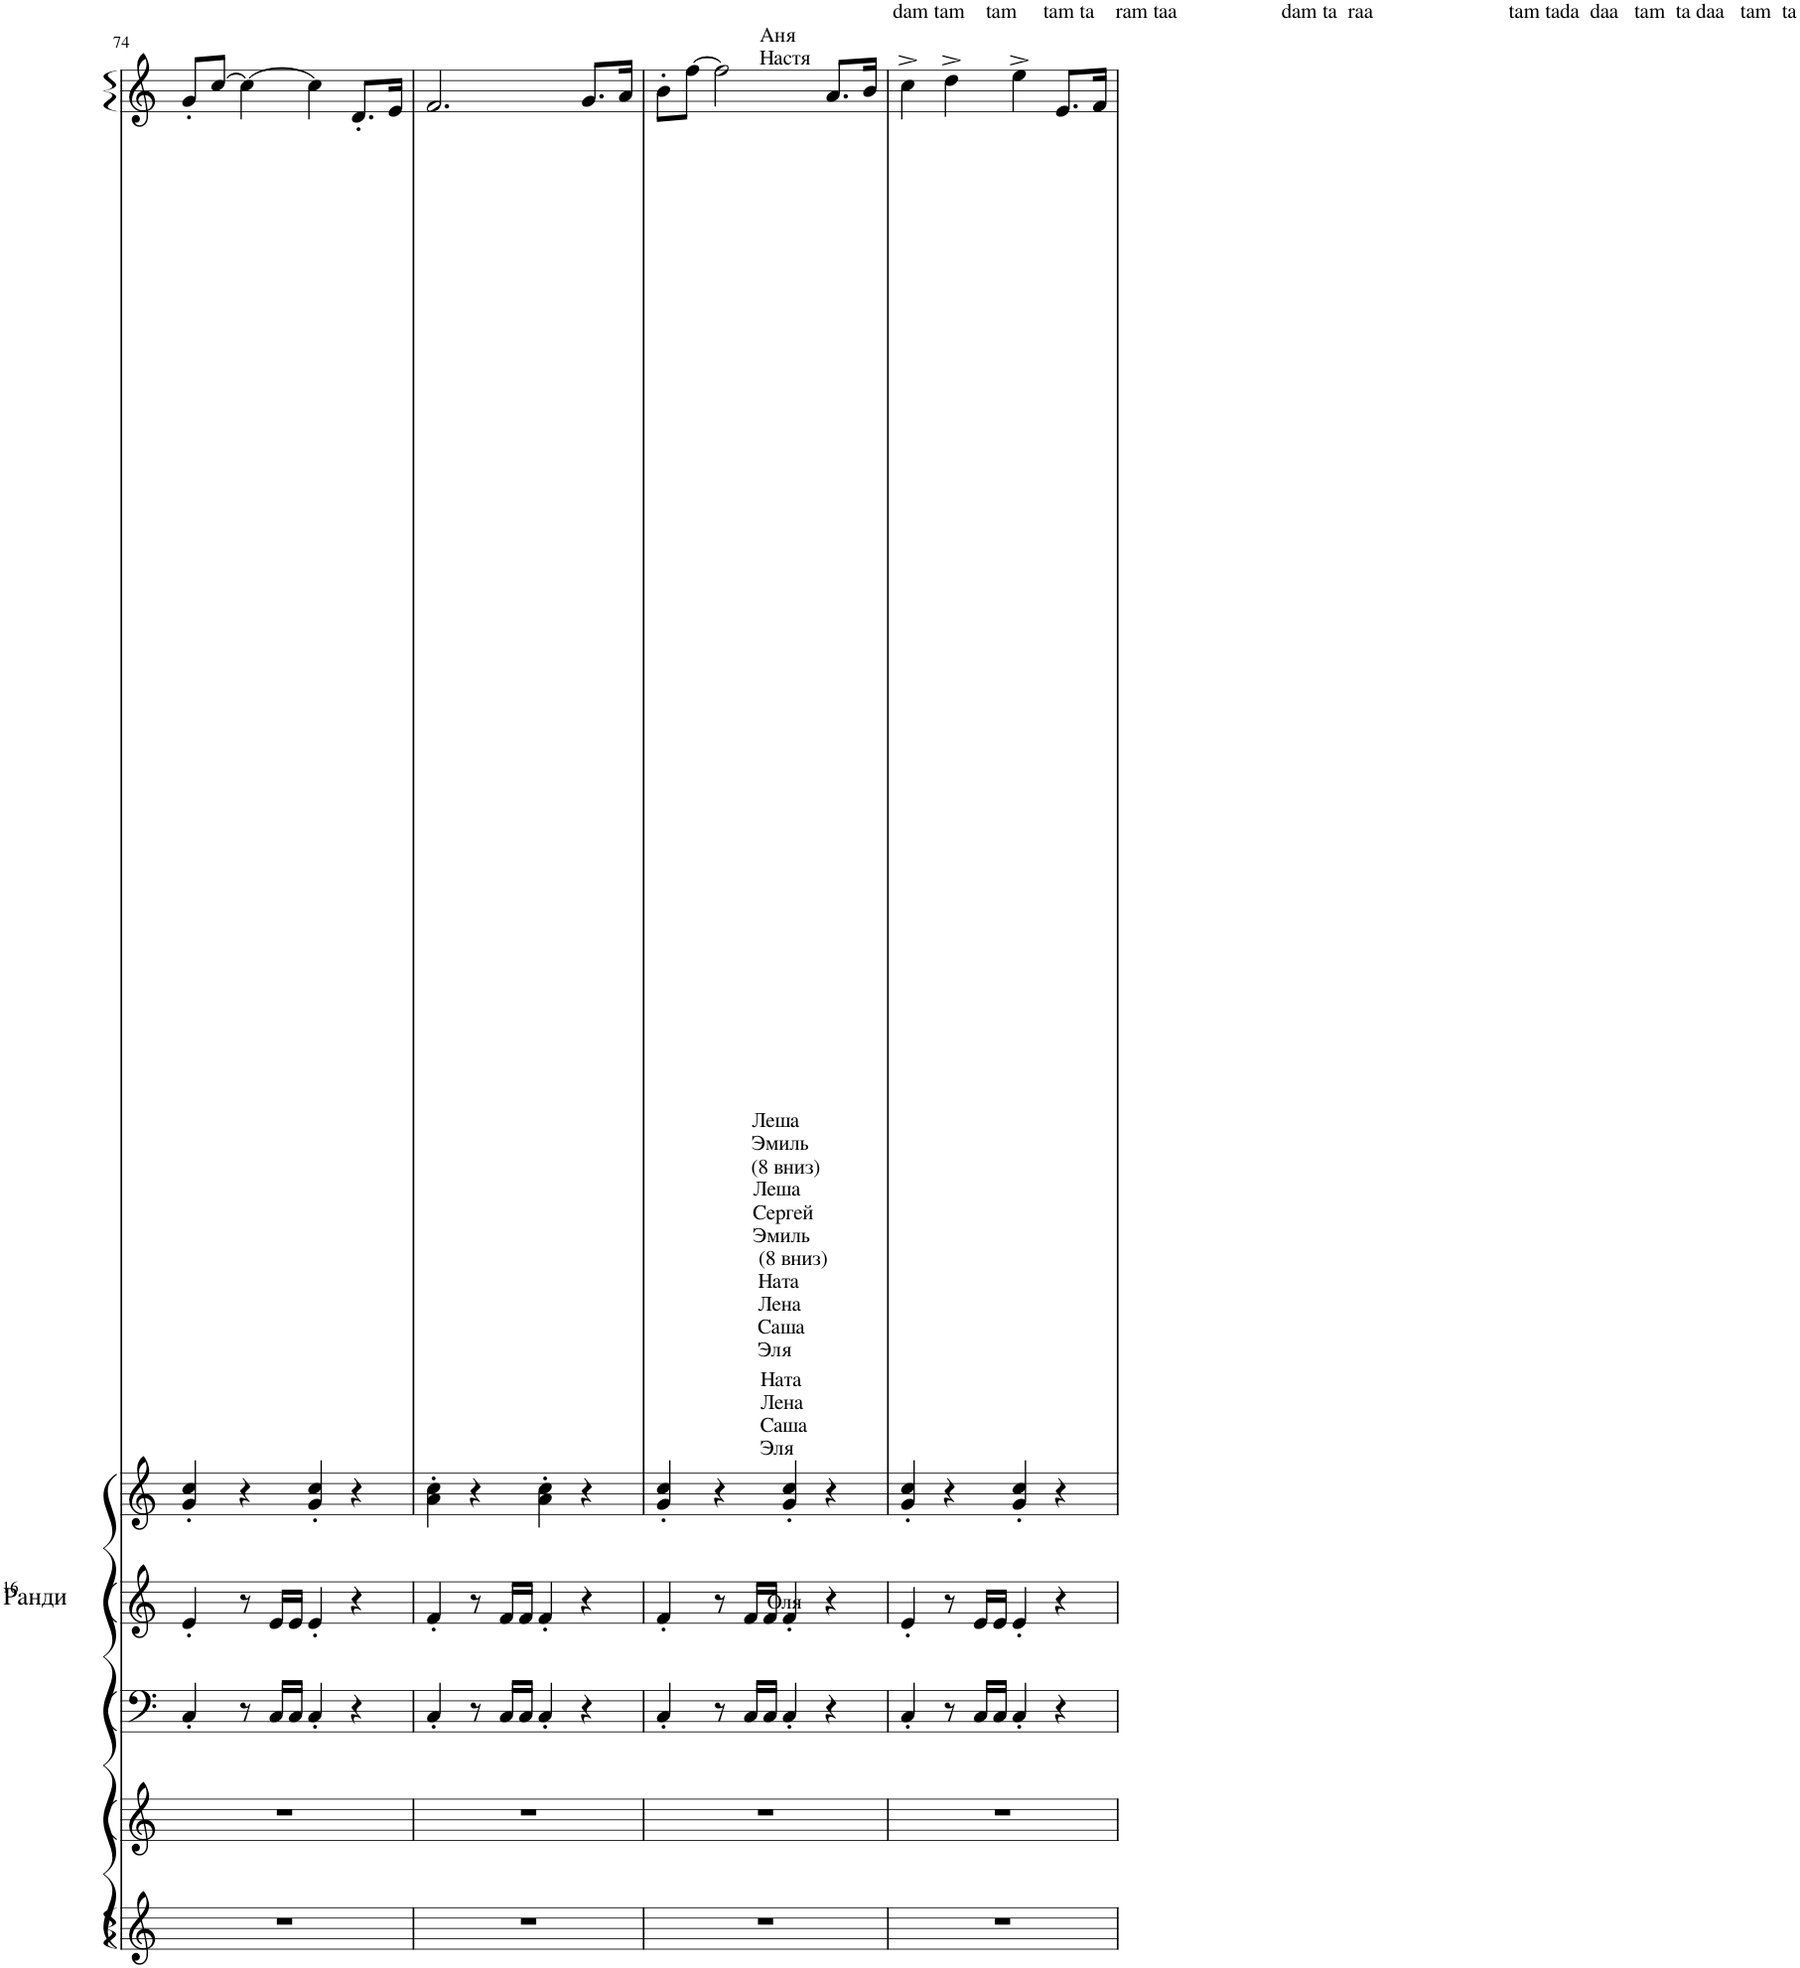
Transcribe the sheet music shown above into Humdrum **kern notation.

**kern	**kern	**kern	**kern	**kern	**kern
*part6	*part5	*part4	*part3	*part2	*part1
*staff6	*staff5	*staff4	*staff3	*staff2	*staff1
*I"sol	*I"sol	*I"Фортепиано	*I"Фортепиано	*I"Фортепиано	*I"Piano
*	*	*	*	*	*I'Pno
!!LO:PB:g=z
*clefG2	*clefG2	*clefF4	*clefG2	*clefG2	*clefG2
*k[]	*k[]	*k[]	*k[]	*k[]	*k[]
*M4/4	*M4/4	*M4/4	*M4/4	*M4/4	*M4/4
=74	=74	=74	=74	=74	=74
1r	1r	4C'/	4e'/	4g/' 4cc/'	8g'/L
.	.	.	.	.	[8cc/J
.	.	8r	8r	4r	4cc\_
.	.	16C/LL	16e/LL	.	.
.	.	16C/JJ	16e/JJ	.	.
.	.	4C'/	4e'/	4g/' 4cc/'	4cc\]
.	.	4r	4r	4r	8.d'/L
.	.	.	.	.	16e/Jk
=75	=75	=75	=75	=75	=75
1r	1r	4C'/	4f'/	4a\' 4cc\'	2.f/
.	.	8r	8r	4r	.
.	.	16C/LL	16f/LL	.	.
.	.	16C/JJ	16f/JJ	.	.
.	.	4C'/	4f'/	4a\' 4cc\'	.
.	.	4r	4r	4r	8.g/L
.	.	.	.	.	16a/Jk
=76	=76	=76	=76	=76	=76
1r	1r	4C'/	4f'/	4g/' 4cc/'	8b'\L
.	.	.	.	.	[8ff\J
.	.	8r	8r	4r	2ff\]
.	.	16C/LL	16f/LL	.	.
.	.	16C/JJ	16f/JJ	.	.
.	.	4C'/	4f'/	4g/' 4cc/'	.
.	.	4r	4r	4r	8.a/L
.	.	.	.	.	16b/Jk
=77	=77	=77	=77	=77	=77
!	!	!	!	!	!LO:TX:b:t=Леша
!	!	!	!	!	!LO:TX:b:t=Эмиль
!	!	!	!	!	!LO:TX:b:t=(8 вниз)
!	!	!	!	!	!LO:TX:a:t=dam tam    tam     tam ta    ram taa                    dam ta  raa                          tam tada  daa   tam  ta daa   tam  ta
!	!	!	!	!	!LO:TX:a:t=Аня
!	!	!	!	!	!LO:TX:a:t=Настя
!	!	!	!LO:TX:a:t=Оля	!	!
1r	1r	4C'/	4e'/	4g/' 4cc/'	4cc^\
.	.	8r	8r	4r	4dd^\
.	.	16C/LL	16e/LL	.	.
.	.	16C/JJ	16e/JJ	.	.
!	!	!	!	!	!LO:TX:b:t=Леша
!	!	!	!	!	!LO:TX:b:t=Сергей
!	!	!	!	!	!LO:TX:b:t=Эмиль
!	!	!	!	!	!LO:TX:b:t=(8 вниз)
.	.	4C'/	4e'/	4g/' 4cc/'	4ee^\
!	!	!	!	!	!LO:TX:b:t=Ната
!	!	!	!	!	!LO:TX:b:t=Лена
!	!	!	!	!	!LO:TX:b:t=Саша
!	!	!	!	!	!LO:TX:b:t=Эля
.	.	4r	4r	4r	8.e/L
!	!	!	!	!	!LO:TX:b:t=Ната
!	!	!	!	!	!LO:TX:b:t=Лена
!	!	!	!	!	!LO:TX:b:t=Саша
!	!	!	!	!	!LO:TX:b:t=Эля
.	.	.	.	.	16f/Jk
=	=	=	=	=	=
*-	*-	*-	*-	*-	*-
